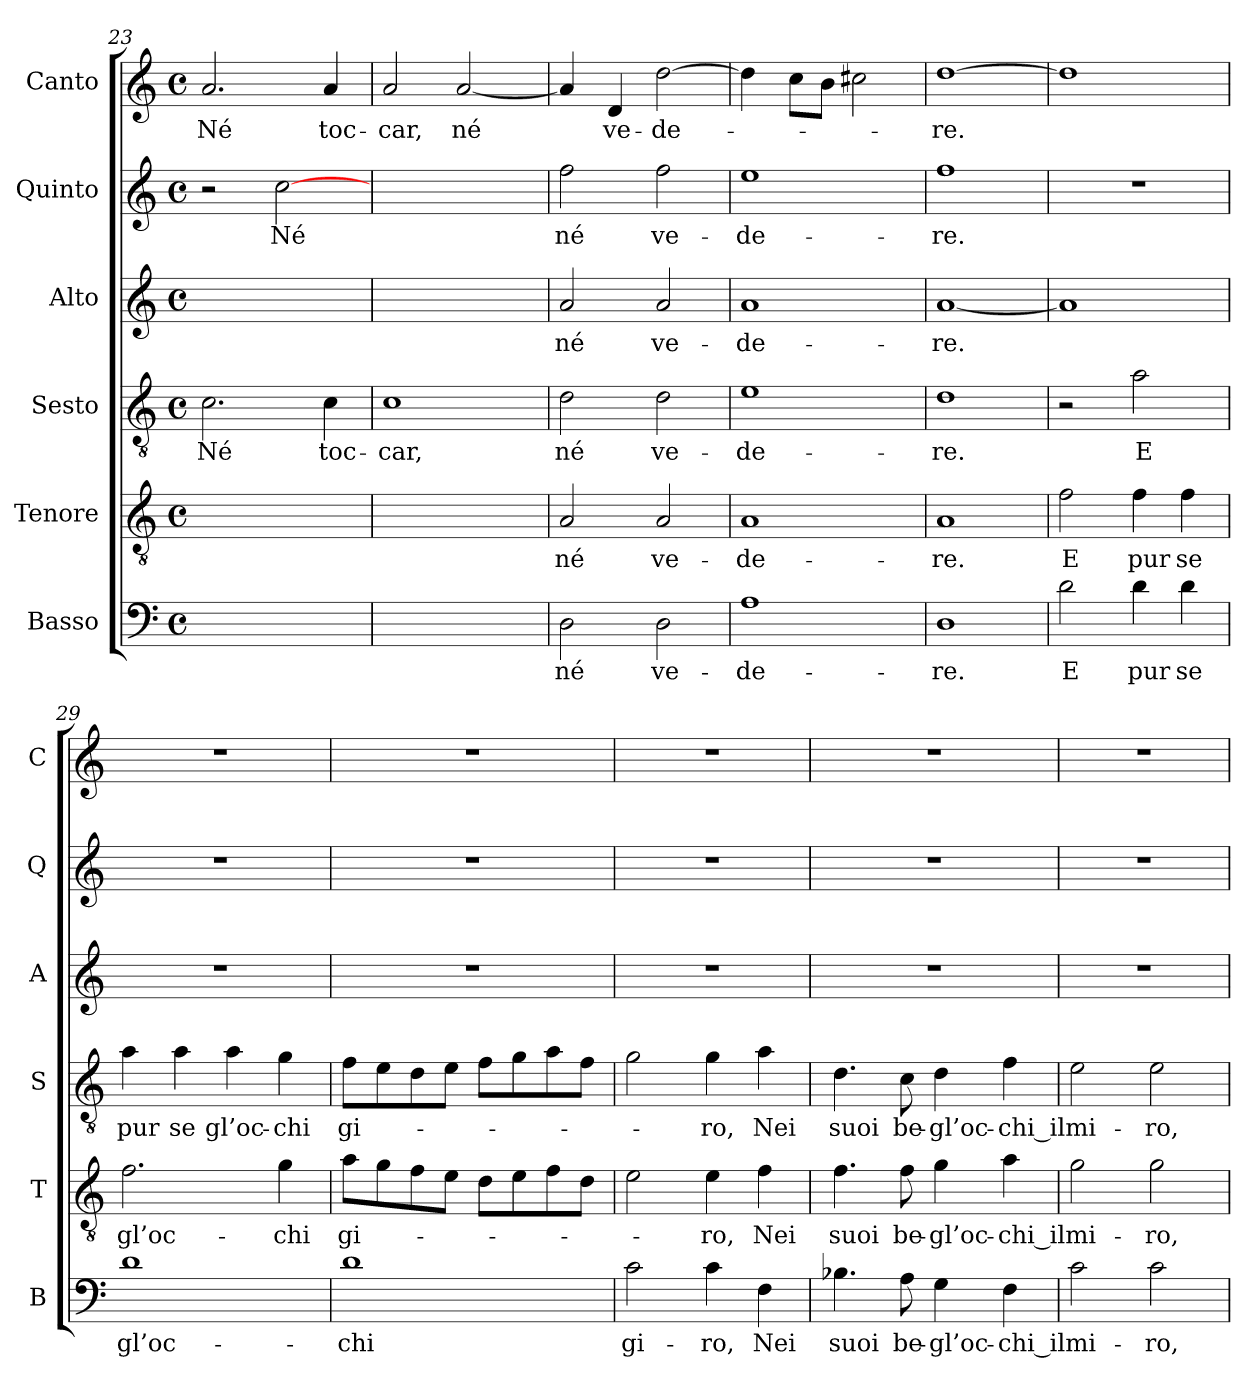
**kern	**text	**kern	**text	**kern	**text	**kern	**text	**kern	**text	**kern	**text
*part6	*part6	*part5	*part5	*part4	*part4	*part3	*part3	*part2	*part2	*part1	*part1
*staff6	*staff6	*staff5	*staff5	*staff4	*staff4	*staff3	*staff3	*staff2	*staff2	*staff1	*staff1
*I"Basso	*	*I"Tenore	*	*I"Sesto	*	*I"Alto	*	*I"Quinto	*	*I"Canto	*
*I'B	*	*I'T	*	*I'S	*	*I'A	*	*I'Q	*	*I'C	*
*clefF4	*	*clefGv2	*	*clefGv2	*	*clefG2	*	*clefG2	*	*clefG2	*
*k[]	*	*k[]	*	*k[]	*	*k[]	*	*k[]	*	*k[]	*
*C:	*	*C:	*	*C:	*	*C:	*	*C:	*	*C:	*
*M4/4	*	*M4/4	*	*M4/4	*	*M4/4	*	*M4/4	*	*M4/4	*
*met(c)	*	*met(c)	*	*met(c)	*	*met(c)	*	*met(c)	*	*met(c)	*
=23	=23	=23	=23	=23	=23	=23	=23	=23	=23	=23	=23
1ryy	.	1ryy	.	2.c	-Né	1ryy	.	2r	.	2.a	-Né
.	.	.	.	.	.	.	.	[2cc	-Né	.	.
.	.	.	.	4c	toc-	.	.	.	.	4a	toc-
=24	=24	=24	=24	=24	=24	=24	=24	=24	=24	=24	=24
1ryy	.	1ryy	.	1c	-car,	1ryy	.	1ryy	.	2a	-car,
.	.	.	.	.	.	.	.	.	.	[2a	-né
=25	=25	=25	=25	=25	=25	=25	=25	=25	=25	=25	=25
2D	-né	2A	-né	2d	-né	2a	-né	2ff	-né	4a]	.
.	.	.	.	.	.	.	.	.	.	4d	ve-
2D	ve-	2A	ve-	2d	ve-	2a	ve-	2ff	ve-	[2dd	de-
=26	=26	=26	=26	=26	=26	=26	=26	=26	=26	=26	=26
1A	de-	1A	de-	1e	de-	1a	de-	1ee	de-	4dd]	.
.	.	.	.	.	.	.	.	.	.	8ccL	.
.	.	.	.	.	.	.	.	.	.	8bJ	.
.	.	.	.	.	.	.	.	.	.	2cc#X	.
=27	=27	=27	=27	=27	=27	=27	=27	=27	=27	=27	=27
1D	-re.	1A	-re.	1d	-re.	[1a	-re.	1ff	-re.	[1dd	-re.
=28	=28	=28	=28	=28	=28	=28	=28	=28	=28	=28	=28
2d	-E	2f	-E	2r	.	1a]	.	1r	.	1dd]	.
4d	-pur	4f	-pur	2a	-E	.	.	.	.	.	.
4d	-se	4f	-se	.	.	.	.	.	.	.	.
=29	=29	=29	=29	=29	=29	=29	=29	=29	=29	=29	=29
1d	gl’oc-	2.f	gl’oc-	4a	-pur	1r	.	1r	.	1r	.
.	.	.	.	4a	-se	.	.	.	.	.	.
.	.	.	.	4a	gl’oc-	.	.	.	.	.	.
.	.	4g	-chi	4g	-chi	.	.	.	.	.	.
=30	=30	=30	=30	=30	=30	=30	=30	=30	=30	=30	=30
1d	-chi	8aL	gi-	8fL	gi-	1r	.	1r	.	1r	.
.	.	8g	.	8e	.	.	.	.	.	.	.
.	.	8f	.	8d	.	.	.	.	.	.	.
.	.	8eJ	.	8eJ	.	.	.	.	.	.	.
.	.	8dL	.	8fL	.	.	.	.	.	.	.
.	.	8e	.	8g	.	.	.	.	.	.	.
.	.	8f	.	8a	.	.	.	.	.	.	.
.	.	8dJ	.	8fJ	.	.	.	.	.	.	.
=31	=31	=31	=31	=31	=31	=31	=31	=31	=31	=31	=31
2c	gi-	2e	.	2g	.	1r	.	1r	.	1r	.
4c	-ro,	4e	-ro,	4g	-ro,	.	.	.	.	.	.
4F	-Nei	4f	-Nei	4a	-Nei	.	.	.	.	.	.
=32	=32	=32	=32	=32	=32	=32	=32	=32	=32	=32	=32
4.B-X	-suoi	4.f	-suoi	4.d	-suoi	1r	.	1r	.	1r	.
8A	be-	8f	be-	8c	be-	.	.	.	.	.	.
4G	gl’oc-	4g	gl’oc-	4d	gl’oc-	.	.	.	.	.	.
4F	-chi_il	4a	-chi_il	4f	-chi_il	.	.	.	.	.	.
=33	=33	=33	=33	=33	=33	=33	=33	=33	=33	=33	=33
2c	mi-	2g	mi-	2e	mi-	1r	.	1r	.	1r	.
2c	-ro,	2g	-ro,	2e	-ro,	.	.	.	.	.	.
=	=	=	=	=	=	=	=	=	=	=	=
*-	*-	*-	*-	*-	*-	*-	*-	*-	*-	*-	*-
